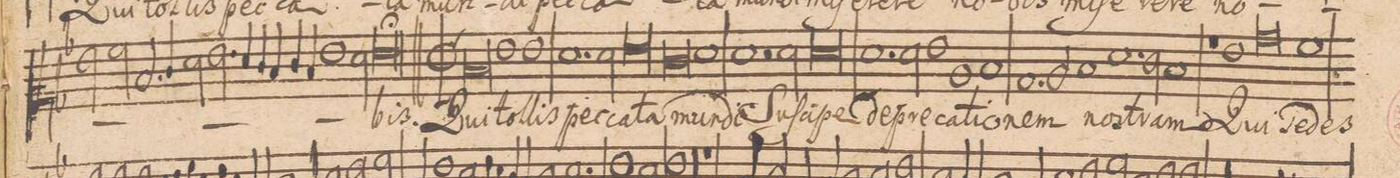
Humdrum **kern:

**kern	**text
*I"ALTVS.	*
*clefC2	*
*k[b-]	*
*met(C|)	*
*M2/1	*
2g\	.
2a\	.
2.d/	.
4e/	.
=86-	=86-
2f\	.
2.g\	.
4f/	.
4e/	.
4d/	.
=87-	=87-
4e/	.
4d/	.
1g	.
2f\	.
=88-	=88-
0gl;	-bis.
=89||	=89||
*M2/1	*
*met(C|)	*
0d	Qui
=90-	=90-
1g	tol-
1g	-lis
=91-	=91-
1.f	pec-
2f\	-ca-
=92-	=92-
0g	-ta
=93-	=93-
0e	mun-
=94-	=94-
1f	-di
1.f	Suſ-
=95-	=95-
2f\	-ci-
0f	-pe
=96-	=96-
1.f	de-
=97-	=97-
2f\	-pre-
1g	-ca-
=98-	=98-
1c	-ti-
1d	-o-
=99-	=99-
1.B-	-nem
2c/	.
=100-	=100-
1d	no-
1.f	.
=101-	=101-
2e\	.
1d	-stram
=102-	=102-
1rb	.
1g	Qui
=103-	=103-
0b-	se-
=104-	=104-
1a	-des
*-	*-
